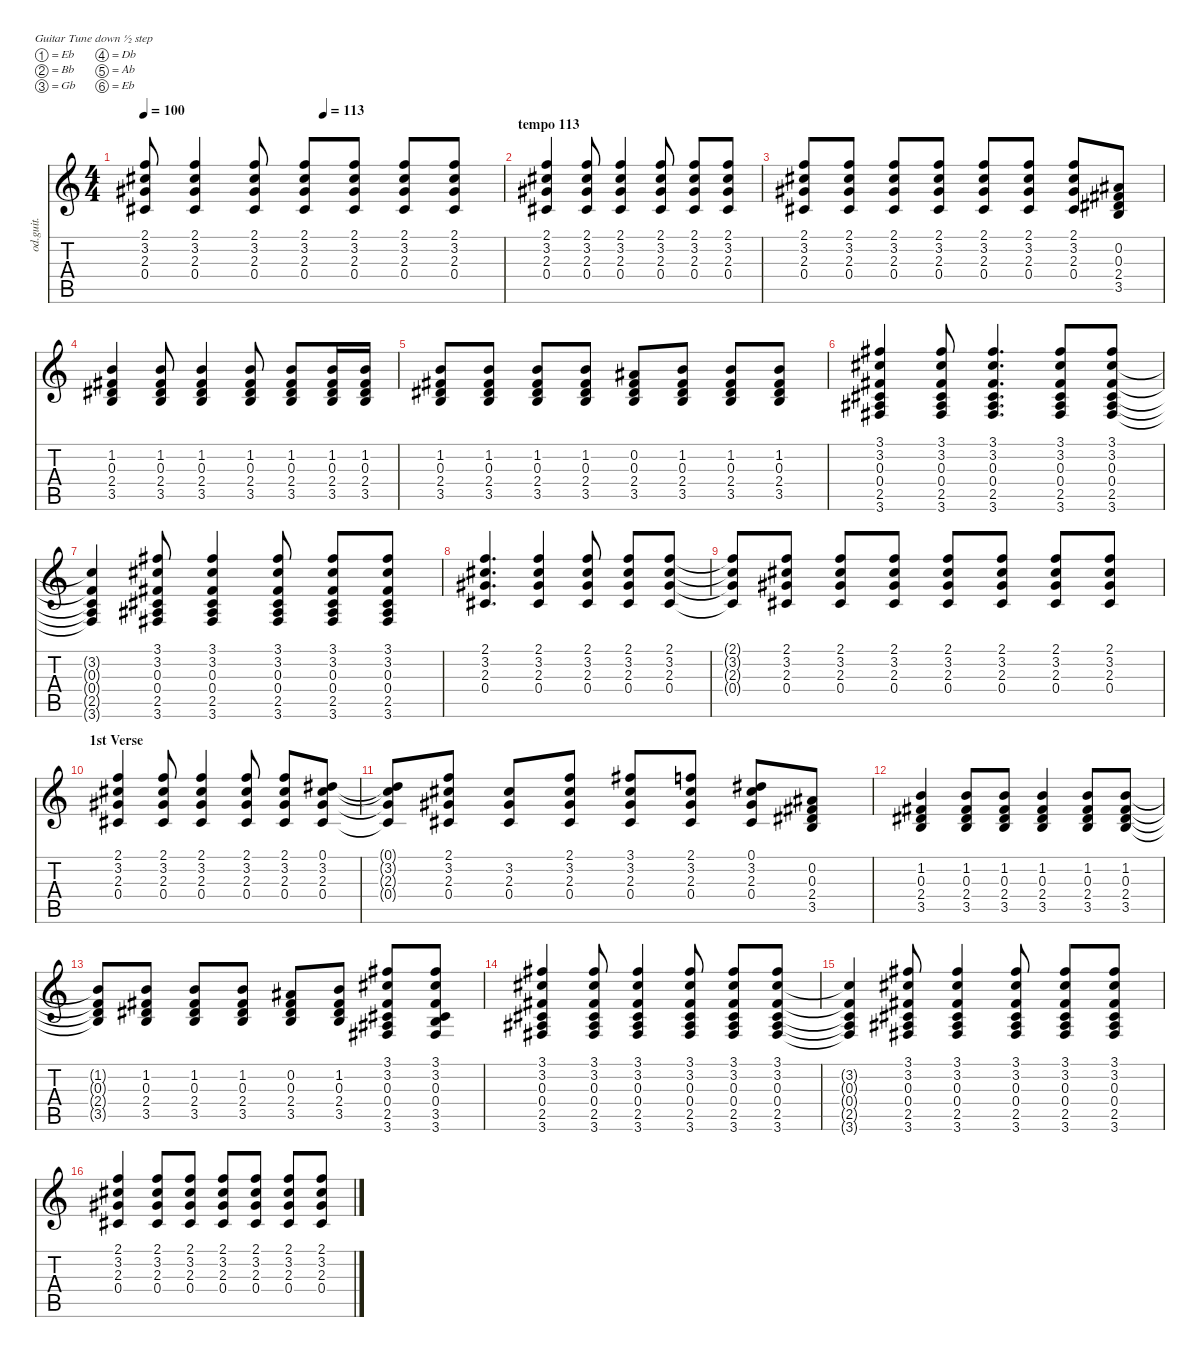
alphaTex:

\defaultSystemsLayout 4
\hideDynamics
\bracketExtendMode nobrackets
\otherSystemsTrackNameOrientation horizontal
\track ("Guitar 2 (Izzy)" "od.guit.") {instrument overdrivenguitar}
\staff {score tabs}
\tuning (Eb4 Bb3 Gb3 Db3 Ab2 Eb2)
\ts (4 4)
\tempo 100
\tempo (113 0.5)
\clef g2
\ks c
(2.1 3.2{acc #} 2.3{acc #} 0.4{acc #}).8{dy f} (2.1 3.2{acc #} 2.3{acc #} 0.4{acc #}).4 (2.1 3.2{acc #} 2.3{acc #} 0.4{acc #}).8 (2.1 3.2{acc #} 2.3{acc #} 0.4{acc #}).8 (2.1 3.2{acc #} 2.3{acc #} 0.4{acc #}).8 (2.1 3.2{acc #} 2.3{acc #} 0.4{acc #}).8 (2.1 3.2{acc #} 2.3{acc #} 0.4{acc #}).8 |
\section ("" "tempo 113")
(2.1 3.2{acc #} 2.3{acc #} 0.4{acc #}).4 (2.1 3.2{acc #} 2.3{acc #} 0.4{acc #}).8 (2.1 3.2{acc #} 2.3{acc #} 0.4{acc #}).4 (2.1 3.2{acc #} 2.3{acc #} 0.4{acc #}).8 (2.1 3.2{acc #} 2.3{acc #} 0.4{acc #}).8 (2.1 3.2{acc #} 2.3{acc #} 0.4{acc #}).8 |
(2.1 3.2{acc #} 2.3{acc #} 0.4{acc #}).8 (2.1 3.2{acc #} 2.3{acc #} 0.4{acc #}).8 (2.1 3.2{acc #} 2.3{acc #} 0.4{acc #}).8 (2.1 3.2{acc #} 2.3{acc #} 0.4{acc #}).8 (2.1 3.2{acc #} 2.3{acc #} 0.4{acc #}).8 (2.1 3.2{acc #} 2.3{acc #} 0.4{acc #}).8 (2.1 3.2{acc #} 2.3{acc #} 0.4{acc #}).8 (0.2{acc #} 0.3{acc #} 2.4{acc #} 3.5).8 |
(1.2 0.3{acc #} 2.4{acc #} 3.5).4 (1.2 0.3{acc #} 2.4{acc #} 3.5).8 (1.2 0.3{acc #} 2.4{acc #} 3.5).4 (1.2 0.3{acc #} 2.4{acc #} 3.5).8 (1.2 0.3{acc #} 2.4{acc #} 3.5).8 (1.2 0.3{acc #} 2.4{acc #} 3.5).16 (1.2 0.3{acc #} 2.4{acc #} 3.5).16 |
(1.2 0.3{acc #} 2.4{acc #} 3.5).8 (1.2 0.3{acc #} 2.4{acc #} 3.5).8 (1.2 0.3{acc #} 2.4{acc #} 3.5).8 (1.2 0.3{acc #} 2.4{acc #} 3.5).8 (0.2{acc #} 0.3{acc #} 2.4{acc #} 3.5).8 (1.2 0.3{acc #} 2.4{acc #} 3.5).8 (1.2 0.3{acc #} 2.4{acc #} 3.5).8 (1.2 0.3{acc #} 2.4{acc #} 3.5).8 |
(3.1{acc #} 3.2{acc #} 0.3{acc #} 0.4{acc #} 2.5{acc #} 3.6{acc #}).4 (3.1{acc #} 3.2{acc #} 0.3{acc #} 0.4{acc #} 2.5{acc #} 3.6{acc #}).8 (3.1{acc #} 3.2{acc #} 0.3{acc #} 0.4{acc #} 2.5{acc #} 3.6{acc #}).4{d} (3.1{acc #} 3.2{acc #} 0.3{acc #} 0.4{acc #} 2.5{acc #} 3.6{acc #}).8 (3.1{acc #} 3.2{acc #} 0.3{acc #} 0.4{acc #} 2.5{acc #} 3.6{acc #}).8 |
(3.2{t acc #} 0.3{t acc #} 0.4{t acc #} 2.5{t acc #} 3.6{t acc #}).4 (3.1{acc #} 3.2{acc #} 0.3{acc #} 0.4{acc #} 2.5{acc #} 3.6{acc #}).8 (3.1{acc #} 3.2{acc #} 0.3{acc #} 0.4{acc #} 2.5{acc #} 3.6{acc #}).4 (3.1{acc #} 3.2{acc #} 0.3{acc #} 0.4{acc #} 2.5{acc #} 3.6{acc #}).8 (3.1{acc #} 3.2{acc #} 0.3{acc #} 0.4{acc #} 2.5{acc #} 3.6{acc #}).8 (3.1{acc #} 3.2{acc #} 0.3{acc #} 0.4{acc #} 2.5{acc #} 3.6{acc #}).8 |
(2.1 3.2{acc #} 2.3{acc #} 0.4{acc #}).4{d} (2.1 3.2{acc #} 2.3{acc #} 0.4{acc #}).4 (2.1 3.2{acc #} 2.3{acc #} 0.4{acc #}).8 (2.1 3.2{acc #} 2.3{acc #} 0.4{acc #}).8 (2.1 3.2{acc #} 2.3{acc #} 0.4{acc #}).8 |
(2.1{t} 3.2{t acc #} 2.3{t acc #} 0.4{t acc #}).8 (2.1 3.2{acc #} 2.3{acc #} 0.4{acc #}).8 (2.1 3.2{acc #} 2.3{acc #} 0.4{acc #}).8 (2.1 3.2{acc #} 2.3{acc #} 0.4{acc #}).8 (2.1 3.2{acc #} 2.3{acc #} 0.4{acc #}).8 (2.1 3.2{acc #} 2.3{acc #} 0.4{acc #}).8 (2.1 3.2{acc #} 2.3{acc #} 0.4{acc #}).8 (2.1 3.2{acc #} 2.3{acc #} 0.4{acc #}).8 |
\section ("" "1st Verse")
(2.1 3.2{acc #} 2.3{acc #} 0.4{acc #}).4 (2.1 3.2{acc #} 2.3{acc #} 0.4{acc #}).8 (2.1 3.2{acc #} 2.3{acc #} 0.4{acc #}).4 (2.1 3.2{acc #} 2.3{acc #} 0.4{acc #}).8 (2.1 3.2{acc #} 2.3{acc #} 0.4{acc #}).8 (0.1{acc #} 3.2{acc #} 2.3{acc #} 0.4{acc #}).8 |
(0.1{t acc #} 3.2{t acc #} 2.3{t acc #} 0.4{t acc #}).8 (2.1 3.2{acc #} 2.3{acc #} 0.4{acc #}).8 (3.2{acc #} 2.3{acc #} 0.4{acc #}).8 (2.1 3.2{acc #} 2.3{acc #} 0.4{acc #}).8 (3.1{acc #} 3.2{acc #} 2.3{acc #} 0.4{acc #}).8 (2.1 3.2{acc #} 2.3{acc #} 0.4{acc #}).8 (0.1{acc #} 3.2{acc #} 2.3{acc #} 0.4{acc #}).8 (0.2{acc #} 0.3{acc #} 2.4{acc #} 3.5).8 |
(1.2 0.3{acc #} 2.4{acc #} 3.5).4 (1.2 0.3{acc #} 2.4{acc #} 3.5).8 (1.2 0.3{acc #} 2.4{acc #} 3.5).8 (1.2 0.3{acc #} 2.4{acc #} 3.5).4 (1.2 0.3{acc #} 2.4{acc #} 3.5).8 (1.2 0.3{acc #} 2.4{acc #} 3.5).8 |
(1.2{t} 0.3{t acc #} 2.4{t acc #} 3.5{t}).8 (1.2 0.3{acc #} 2.4{acc #} 3.5).8 (1.2 0.3{acc #} 2.4{acc #} 3.5).8 (1.2 0.3{acc #} 2.4{acc #} 3.5).8 (0.2{acc #} 0.3{acc #} 2.4{acc #} 3.5).8 (1.2 0.3{acc #} 2.4{acc #} 3.5).8 (3.1{acc #} 3.2{acc #} 0.3{acc #} 0.4{acc #} 2.5{acc #} 3.6{acc #}).8 (3.1{acc #} 3.2{acc #} 0.3{acc #} 0.4{acc #} 3.5 3.6{acc #}).8 |
(3.1{acc #} 3.2{acc #} 0.3{acc #} 0.4{acc #} 2.5{acc #} 3.6{acc #}).4 (3.1{acc #} 3.2{acc #} 0.3{acc #} 0.4{acc #} 2.5{acc #} 3.6{acc #}).8 (3.1{acc #} 3.2{acc #} 0.3{acc #} 0.4{acc #} 2.5{acc #} 3.6{acc #}).4 (3.1{acc #} 3.2{acc #} 0.3{acc #} 0.4{acc #} 2.5{acc #} 3.6{acc #}).8 (3.1{acc #} 3.2{acc #} 0.3{acc #} 0.4{acc #} 2.5{acc #} 3.6{acc #}).8 (3.1{acc #} 3.2{acc #} 0.3{acc #} 0.4{acc #} 2.5{acc #} 3.6{acc #}).8 |
(3.2{t acc #} 0.3{t acc #} 0.4{t acc #} 2.5{t acc #} 3.6{t acc #}).4 (3.1{acc #} 3.2{acc #} 0.3{acc #} 0.4{acc #} 2.5{acc #} 3.6{acc #}).8 (3.1{acc #} 3.2{acc #} 0.3{acc #} 0.4{acc #} 2.5{acc #} 3.6{acc #}).4 (3.1{acc #} 3.2{acc #} 0.3{acc #} 0.4{acc #} 2.5{acc #} 3.6{acc #}).8 (3.1{acc #} 3.2{acc #} 0.3{acc #} 0.4{acc #} 2.5{acc #} 3.6{acc #}).8 (3.1{acc #} 3.2{acc #} 0.3{acc #} 0.4{acc #} 2.5{acc #} 3.6{acc #}).8 |
(2.1 3.2{acc #} 2.3{acc #} 0.4{acc #}).4 (2.1 3.2{acc #} 2.3{acc #} 0.4{acc #}).8 (2.1 3.2{acc #} 2.3{acc #} 0.4{acc #}).8 (2.1 3.2{acc #} 2.3{acc #} 0.4{acc #}).8 (2.1 3.2{acc #} 2.3{acc #} 0.4{acc #}).8 (2.1 3.2{acc #} 2.3{acc #} 0.4{acc #}).8 (2.1 3.2{acc #} 2.3{acc #} 0.4{acc #}).8
